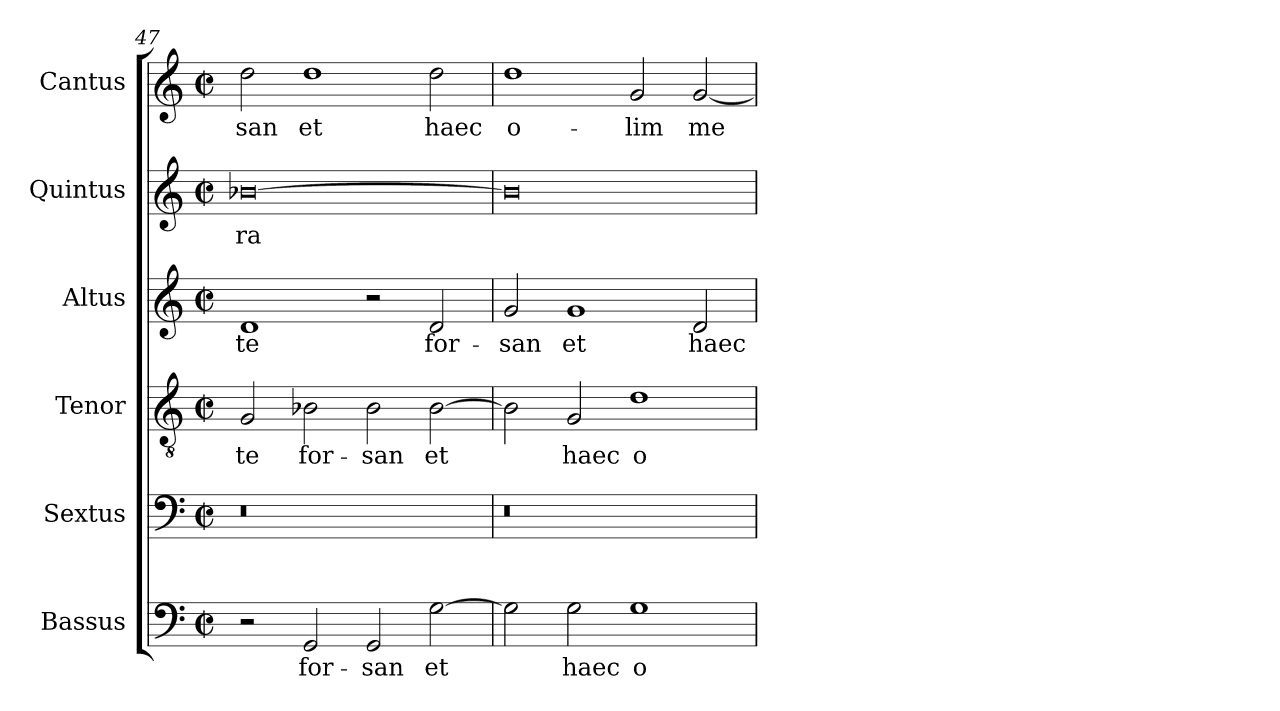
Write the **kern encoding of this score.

**kern	**text	**kern	**kern	**text	**kern	**text	**kern	**text	**kern	**text
*part6	*part6	*part5	*part4	*part4	*part3	*part3	*part2	*part2	*part1	*part1
*staff6	*staff6	*staff5	*staff4	*staff4	*staff3	*staff3	*staff2	*staff2	*staff1	*staff1
*I"Bassus	*	*I"Sextus	*I"Tenor	*	*I"Altus	*	*I"Quintus	*	*I"Cantus	*
*clefF4	*	*clefF4	*clefGv2	*	*clefG2	*	*clefG2	*	*clefG2	*
*k[]	*	*k[]	*k[]	*	*k[]	*	*k[]	*	*k[]	*
*C:	*	*C:	*C:	*	*C:	*	*C:	*	*C:	*
*M2/2	*	*M2/2	*M2/2	*	*M2/2	*	*M2/2	*	*M2/2	*
*met(c|)	*	*met(c|)	*met(c|)	*	*met(c|)	*	*met(c|)	*	*met(c|)	*
=47	=47	=47	=47	=47	=47	=47	=47	=47	=47	=47
!	!	!	!	!LO:LY:b:cj	!	!LO:LY:b:cj	!	!LO:LY:b:cj	!	!LO:LY:b:cj
2r	.	0r	2G/	-te	1d	-te	[>0b-X	ra	2dd\	-san
!	!LO:LY:b:cj	!	!	!LO:LY:b:cj	!	!	!	!	!	!LO:LY:b:cj
2GG/	for-	.	2B-X\	for-	.	.	.	.	1dd	et
!	!LO:LY:b:cj	!	!	!LO:LY:b:cj	!	!	!	!	!	!
2GG/	-san	.	2B-\	-san	2r	.	.	.	.	.
!	!LO:LY:b:cj	!	!	!LO:LY:b:cj	!	!LO:LY:b:cj	!	!	!	!LO:LY:b:cj
[>2G\	et	.	[>2B-\	et	2d/	for-	.	.	2dd\	haec
=48	=48	=48	=48	=48	=48	=48	=48	=48	=48	=48
!	!LO:LY:b:cj	!	!	!LO:LY:b:cj	!	!LO:LY:b:cj	!	!LO:LY:b:cj	!	!LO:LY:b:cj
2G\]	.	0r	2B-\]	.	2g/	-san	0b-]	.	1dd	o-
!	!LO:LY:b:cj	!	!	!LO:LY:b:cj	!	!LO:LY:b:cj	!	!	!	!
2G\	haec	.	2G/	haec	1g	et	.	.	.	.
!	!LO:LY:b:cj	!	!	!LO:LY:b:cj	!	!	!	!	!	!LO:LY:b:cj
1G	o-	.	1d	o-	.	.	.	.	2g/	-lim
!	!	!	!	!	!	!LO:LY:b:cj	!	!	!	!LO:LY:b:cj
.	.	.	.	.	2d/	haec	.	.	[<2g/	me-
=	=	=	=	=	=	=	=	=	=	=
*-	*-	*-	*-	*-	*-	*-	*-	*-	*-	*-
